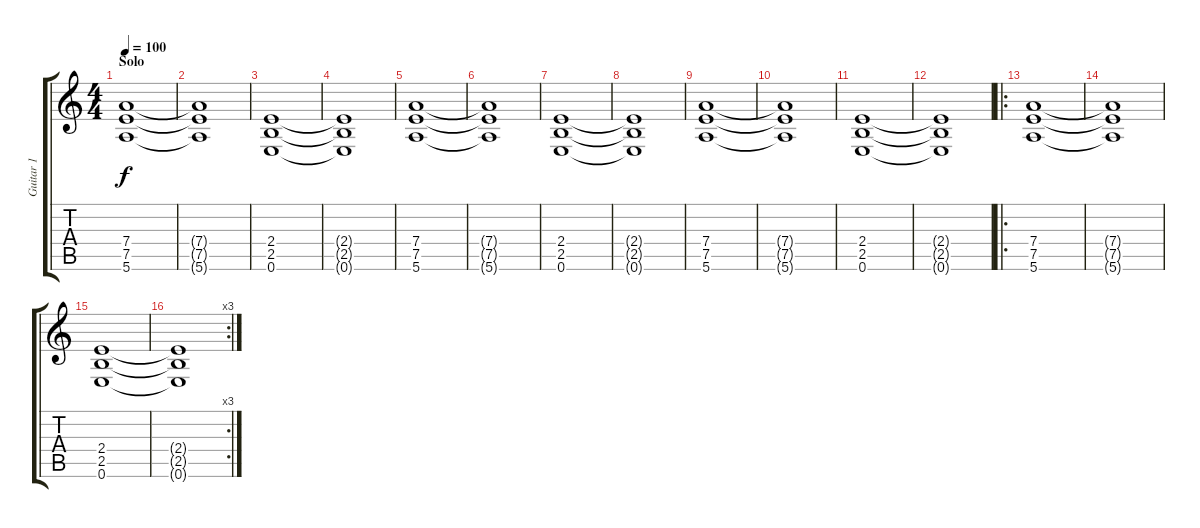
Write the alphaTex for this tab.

\track ("Guitar 1" "Guitar 1") {instrument overdrivenguitar}
\staff {score tabs}
\tuning (E4 B3 G3 D3 A2 E2) {hide}
\ts (4 4)
\section ("" "Solo")
\tempo 100
\clef g2
\ks c
(7.4 7.5 5.6).1{dy f} |
(7.4{t} 7.5{t} 5.6{t}).1 |
(2.4 2.5 0.6).1 |
(2.4{t} 2.5{t} 0.6{t}).1 |
(7.4 7.5 5.6).1 |
(7.4{t} 7.5{t} 5.6{t}).1 |
(2.4 2.5 0.6).1 |
(2.4{t} 2.5{t} 0.6{t}).1 |
(7.4 7.5 5.6).1 |
(7.4{t} 7.5{t} 5.6{t}).1 |
(2.4 2.5 0.6).1 |
(2.4{t} 2.5{t} 0.6{t}).1 |
\ro
(7.4 7.5 5.6).1 |
(7.4{t} 7.5{t} 5.6{t}).1 |
(2.4 2.5 0.6).1 |
\rc 3
(2.4{t} 2.5{t} 0.6{t}).1
